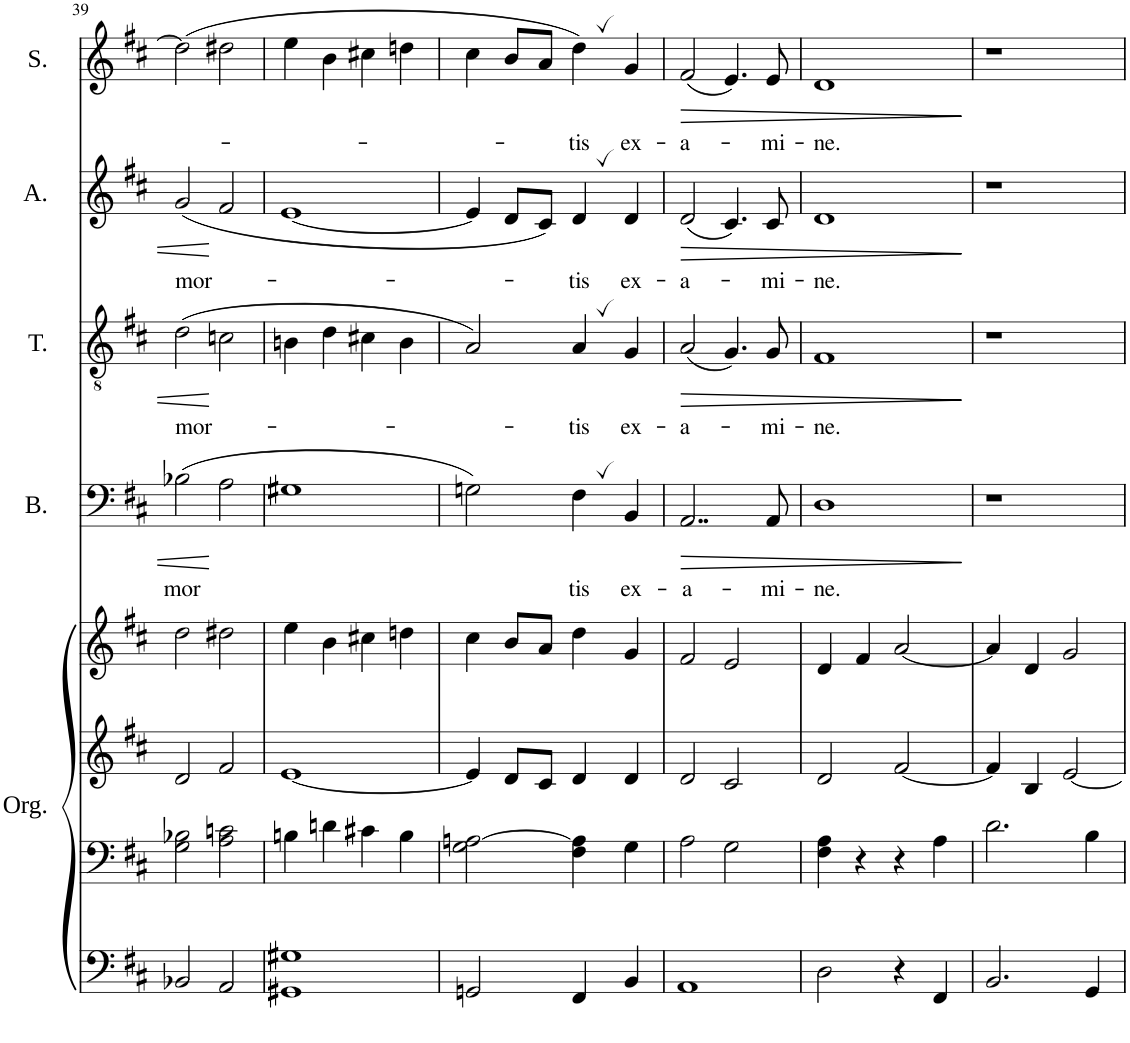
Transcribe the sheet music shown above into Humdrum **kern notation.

**kern	**kern	**kern	**kern	**kern	**text	**dynam	**kern	**text	**dynam	**kern	**text	**dynam	**kern	**text	**dynam
*part5	*part5	*part5	*part5	*part4	*part4	*part4	*part3	*part3	*part3	*part2	*part2	*part2	*part1	*part1	*part1
*staff8	*staff7	*staff6	*staff5	*staff4	*staff4	*staff4	*staff3	*staff3	*staff3	*staff2	*staff2	*staff2	*staff1	*staff1	*staff1
*I"Organ	*	*	*	*I"Bass	*	*	*I"Tenor	*	*	*I"Alto	*	*	*I"Soprano	*	*
*I'Org.	*	*	*	*I'B.	*	*	*I'T.	*	*	*I'A.	*	*	*I'S.	*	*
!!LO:PB:g=z
*clefF4	*clefF4	*clefG2	*clefG2	*clefF4	*	*	*clefGv2	*	*	*clefG2	*	*	*clefG2	*	*
*k[f#c#]	*k[f#c#]	*k[f#c#]	*k[f#c#]	*k[f#c#]	*	*	*k[f#c#]	*	*	*k[f#c#]	*	*	*k[f#c#]	*	*
*M4/4	*M4/4	*M4/4	*M4/4	*M4/4	*	*	*M4/4	*	*	*M4/4	*	*	*M4/4	*	*
*met(c)	*met(c)	*met(c)	*met(c)	*met(c)	*	*	*met(c)	*	*	*met(c)	*	*	*met(c)	*	*
=39	=39	=39	=39	=39	=39	=39	=39	=39	=39	=39	=39	=39	=39	=39	=39
!	!	!	!	!	!LO:LY:b	!	!	!LO:LY:b	!	!	!LO:LY:b	!	!	!	!
2BB-X/	2G\ 2B-X\	2d/	2dd\	(2B-X\	mor	.	(2d\	mor-	.	(2g/	mor-	.	(2dd\]	.	.
2AA/	2A\ 2cn\	2f#/	2dd#X\	2A\	.	.	2cn\	.	.	2f#/	.	.	2dd#X\	.	.
=40	=40	=40	=40	=40	=40	=40	=40	=40	=40	=40	=40	=40	=40	=40	=40
1GG#X 1G#X	4Bn\	[1e	4ee\	1G#X	.	.	4Bn\	.	.	[1e	.	.	4ee\	.	.
.	4dn\	.	4b\	.	.	.	4d\	.	.	.	.	.	4b\	.	.
.	4c#X\	.	4cc#X\	.	.	.	4c#X\	.	.	.	.	.	4cc#X\	.	.
.	4B\	.	4ddn\	.	.	.	4B\	.	.	.	.	.	4ddn\	.	.
=41	=41	=41	=41	=41	=41	=41	=41	=41	=41	=41	=41	=41	=41	=41	=41
2GGn/	2G\ [2An\	4e/]	4cc#\	2Gn\)	.	.	2A/)	.	.	4e/]	.	.	4cc#\	.	.
.	.	8d/L	8b/L	.	.	.	.	.	.	8d/L	.	.	8b/L	.	.
.	.	8c#/J	8a/J	.	.	.	.	.	.	8c#/J)	.	.	8a/J	.	.
!	!	!	!	!	!LO:LY:b	!	!	!LO:LY:b	!	!	!LO:LY:b	!	!	!LO:LY:b	!
4FF#/	4F#\ 4A\]	4d/	4dd\	4F#,\	tis	.	4A,/	-tis	.	4d,/	-tis	.	4dd,\)	-tis	.
!	!	!	!	!	!LO:LY:b	!	!	!LO:LY:b	!	!	!LO:LY:b	!	!	!LO:LY:b	!
4BB/	4G\	4d/	4g/	4BB/	ex-	.	4G/	ex-	.	4d/	ex-	.	4g/	ex-	.
=42	=42	=42	=42	=42	=42	=42	=42	=42	=42	=42	=42	=42	=42	=42	=42
!	!	!	!	!	!LO:LY:b	!LO:HP:b	!	!LO:LY:b	!LO:HP:b	!	!LO:LY:b	!LO:HP:b	!	!LO:LY:b	!LO:HP:b
1AA	2A\	2d/	2f#/	2..AA/	-a-	>	(2A/	-a-	>	(2d/	-a-	>	(2f#/	-a-	>
.	2G\	2c#/	2e/	.	.	.	4.G/)	.	.	4.c#/)	.	.	4.e/)	.	.
!	!	!	!	!	!LO:LY:b	!	!	!LO:LY:b	!	!	!LO:LY:b	!	!	!LO:LY:b	!
.	.	.	.	8AA/	-mi-	.	8G/	-mi-	.	8c#/	-mi-	.	8e/	-mi-	.
=43	=43	=43	=43	=43	=43	=43	=43	=43	=43	=43	=43	=43	=43	=43	=43
!	!	!	!	!	!LO:LY:b	!	!	!LO:LY:b	!	!	!LO:LY:b	!	!	!LO:LY:b	!
2D\	4F#\ 4A\	2d/	4d/	1D	-ne.	.	1F#	-ne.	.	1d	-ne.	.	1d	-ne.	.
.	4r	.	4f#/	.	.	.	.	.	.	.	.	.	.	.	.
4r	4r	[2f#/	[2a/	.	.	.	.	.	.	.	.	.	.	.	.
4FF#/	4A\	.	.	.	.	.	.	.	.	.	.	.	.	.	.
.	.	.	.	.	.	]	.	.	]	.	.	]	.	.	]
=44	=44	=44	=44	=44	=44	=44	=44	=44	=44	=44	=44	=44	=44	=44	=44
2.BB/	2.d\	4f#/]	4a/]	1r	.	.	1r	.	.	1r	.	.	1r	.	.
.	.	4B/	4d/	.	.	.	.	.	.	.	.	.	.	.	.
.	.	[2e/	2g/	.	.	.	.	.	.	.	.	.	.	.	.
4GG/	4B\	.	.	.	.	.	.	.	.	.	.	.	.	.	.
=	=	=	=	=	=	=	=	=	=	=	=	=	=	=	=
*-	*-	*-	*-	*-	*-	*-	*-	*-	*-	*-	*-	*-	*-	*-	*-
